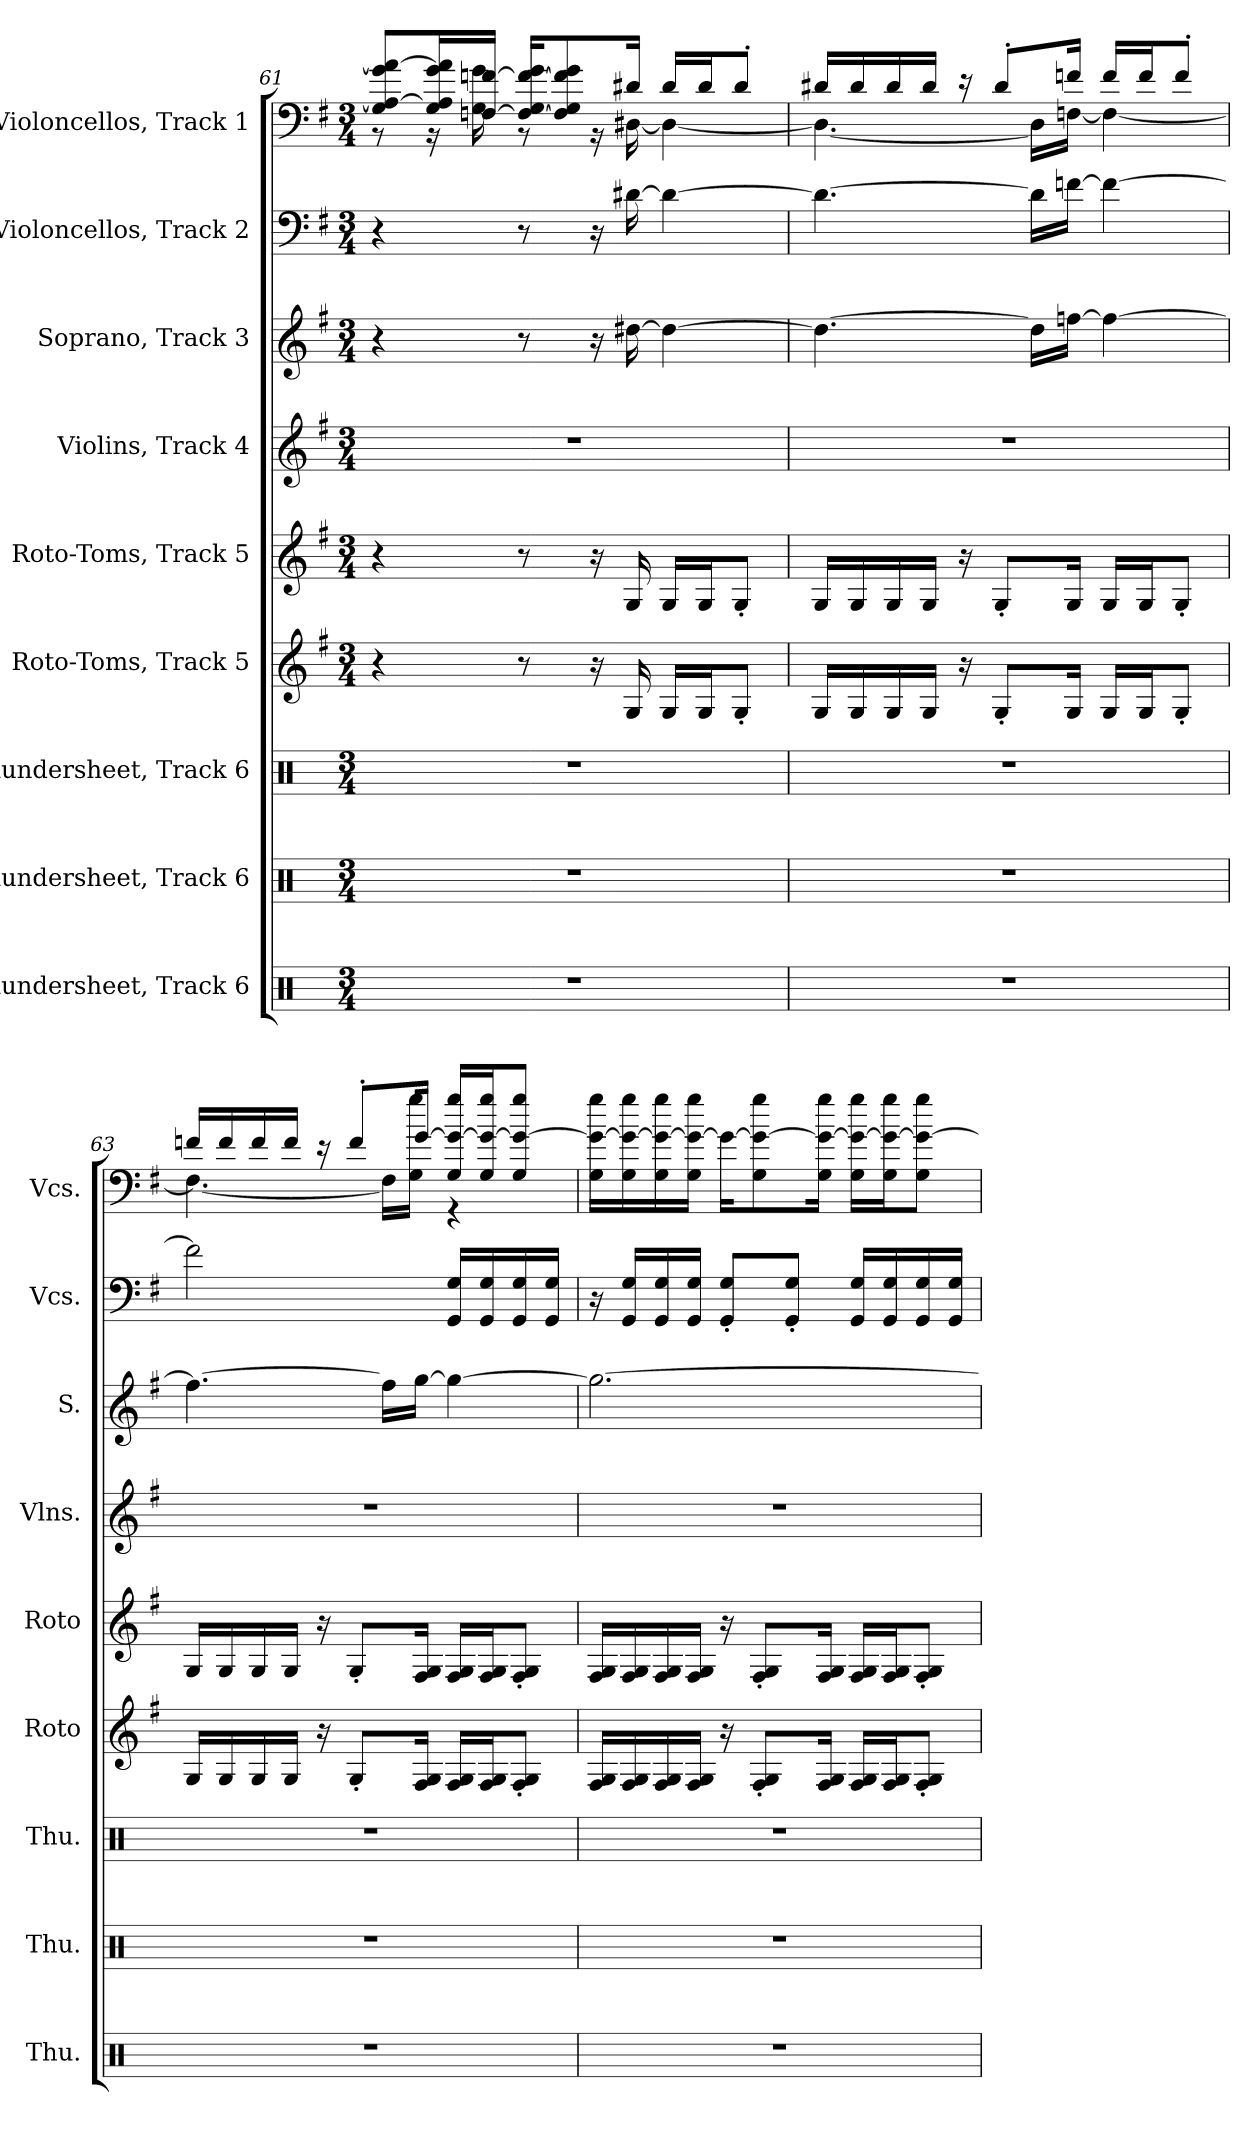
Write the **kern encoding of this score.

**kern	**kern	**kern	**kern	**kern	**kern	**kern	**kern	**kern
*part9	*part8	*part7	*part6	*part5	*part4	*part3	*part2	*part1
*staff9	*staff8	*staff7	*staff6	*staff5	*staff4	*staff3	*staff2	*staff1
*I"Thundersheet, Track 6	*I"Thundersheet, Track 6	*I"Thundersheet, Track 6	*I"Roto-Toms, Track 5	*I"Roto-Toms, Track 5	*I"Violins, Track 4	*I"Soprano, Track 3	*I"Violoncellos, Track 2	*I"Violoncellos, Track 1
*I'Thu.	*I'Thu.	*I'Thu.	*I'Roto	*I'Roto	*I'Vlns.	*I'S.	*I'Vcs.	*I'Vcs.
!!LO:PB:g=z
*clefX	*clefX	*clefX	*clefG2	*clefG2	*clefG2	*clefG2	*clefF4	*clefF4
*k[]	*k[]	*k[]	*k[f#]	*k[f#]	*k[f#]	*k[f#]	*k[f#]	*k[f#]
*M3/4	*M3/4	*M3/4	*M3/4	*M3/4	*M3/4	*M3/4	*M3/4	*M3/4
=61	=61	=61	=61	=61	=61	=61	=61	=61
*	*	*	*	*	*	*	*	*^
2.r	2.r	2.r	4r	4r	2.r	4r	4r	8G/ 8A/_ 8g/ 8a/_L	8r
.	.	.	.	.	.	.	.	16G/ 16A/] 16g/ 16a/]L	16r
.	.	.	.	.	.	.	.	[16Fn/ [16fn/JJ	16G\ 16g\
.	.	.	8r	8r	.	8r	8r	16F/_ 16G/ 16f/_ 16g/KL	8r
.	.	.	.	.	.	.	.	8F/] 8G/ 8f/] 8g/	.
.	.	.	16r	16r	.	16r	16r	.	16r
.	.	.	16G/	16G/	.	[16dd#X\	[16d#X\	16d#X/Jk	[16D#X\
.	.	.	16G/LL	16G/LL	.	4dd#\_	4d#\_	16d#/LL	4D#\_
.	.	.	16G/J	16G/J	.	.	.	16d#/J	.
.	.	.	8G'/J	8G'/J	.	.	.	8d#'/J	.
=62	=62	=62	=62	=62	=62	=62	=62	=62	=62
2.r	2.r	2.r	16G/LL	16G/LL	2.r	4.dd#\_	4.d#\_	16d#X/LL	4.D#\_
.	.	.	16G/	16G/	.	.	.	16d#/	.
.	.	.	16G/	16G/	.	.	.	16d#/	.
.	.	.	16G/JJ	16G/JJ	.	.	.	16d#/JJ	.
.	.	.	16r	16r	.	.	.	16r	.
.	.	.	8G'/L	8G'/L	.	.	.	8d#'/L	.
.	.	.	.	.	.	16dd#\LL]	16d#\LL]	.	16D#\LL]
.	.	.	16G/Jk	16G/Jk	.	[16ffn\JJ	[16fn\JJ	16fn/Jk	[16Fn\JJ
.	.	.	16G/LL	16G/LL	.	4ff\_	4f\_	16f/LL	4F\_
.	.	.	16G/J	16G/J	.	.	.	16f/J	.
.	.	.	8G'/J	8G'/J	.	.	.	8f'/J	.
!!LO:PB:g=z	!!
=63	=63	=63	=63	=63	=63	=63	=63	=63	=63
2.r	2.r	2.r	16G/LL	16G/LL	2.r	4.ff\_	2f\]	16fn/LL	4.F\_
.	.	.	16G/	16G/	.	.	.	16f/	.
.	.	.	16G/	16G/	.	.	.	16f/	.
.	.	.	16G/JJ	16G/JJ	.	.	.	16f/JJ	.
.	.	.	16r	16r	.	.	.	16r	.
.	.	.	8G'/L	8G'/L	.	.	.	8f'/L	.
.	.	.	.	.	.	16ff\LL]	.	.	16F\LL]
.	.	.	16F#/ 16G/Jk	16F#/ 16G/Jk	.	[16gg\JJ	.	[16g/Jk	16G\ 16gg\JJ
.	.	.	16F#/ 16G/LL	16F#/ 16G/LL	.	4gg\_	16GG/ 16G/LL	16G/ 16g/_ 16gg/LL	4r
.	.	.	16F#/ 16G/J	16F#/ 16G/J	.	.	16GG/ 16G/	16G/ 16g/_ 16gg/J	.
.	.	.	8F#/' 8G/'J	8F#/' 8G/'J	.	.	16GG/ 16G/	8G/ 8g/_ 8gg/J	.
.	.	.	.	.	.	.	16GG/ 16G/JJ	.	.
*	*	*	*	*	*	*	*	*v	*v
=64	=64	=64	=64	=64	=64	=64	=64	=64
2.r	2.r	2.r	16F#/ 16G/LL	16F#/ 16G/LL	2.r	2.gg\_	16r	16G\ 16g\_ 16gg\LL
.	.	.	16F#/ 16G/	16F#/ 16G/	.	.	16GG/ 16G/LL	16G\ 16g\_ 16gg\
.	.	.	16F#/ 16G/	16F#/ 16G/	.	.	16GG/ 16G/	16G\ 16g\_ 16gg\
.	.	.	16F#/ 16G/JJ	16F#/ 16G/JJ	.	.	16GG/ 16G/JJ	16G\ 16g\_ 16gg\JJ
.	.	.	16r	16r	.	.	8GG/' 8G/'L	16g\KL_
.	.	.	8F#/' 8G/'L	8F#/' 8G/'L	.	.	.	8G\ 8g\_ 8gg\
.	.	.	.	.	.	.	8GG/' 8G/'J	.
.	.	.	16F#/ 16G/Jk	16F#/ 16G/Jk	.	.	.	16G\ 16g\_ 16gg\Jk
.	.	.	16F#/ 16G/LL	16F#/ 16G/LL	.	.	16GG/ 16G/LL	16G\ 16g\_ 16gg\LL
.	.	.	16F#/ 16G/J	16F#/ 16G/J	.	.	16GG/ 16G/	16G\ 16g\_ 16gg\J
.	.	.	8F#/' 8G/'J	8F#/' 8G/'J	.	.	16GG/ 16G/	8G\ 8g\_ 8gg\J
.	.	.	.	.	.	.	16GG/ 16G/JJ	.
=	=	=	=	=	=	=	=	=
*-	*-	*-	*-	*-	*-	*-	*-	*-
